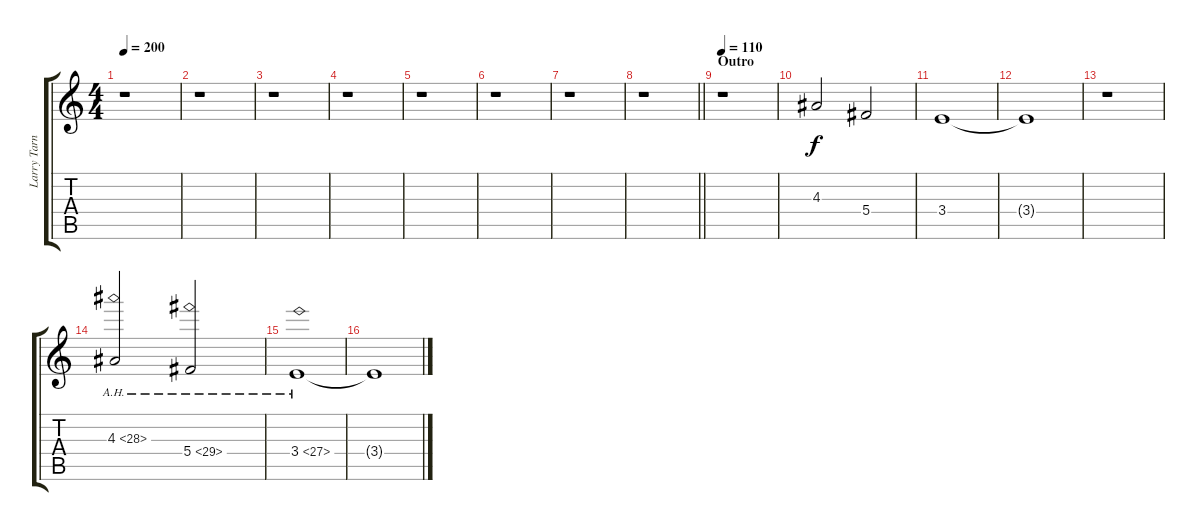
\track ("Larry Tarnowski" "Larry Tarn") {instrument distortionguitar}
\staff {score tabs}
\tuning (Eb4 Bb3 Gb3 Db3 Ab2 Eb2) {hide}
\ts (4 4)
\tempo 200
\clef g2
\ks c
r.1{dy f} |
r.1 |
r.1 |
r.1 |
r.1 |
r.1 |
r.1 |
\barLineRight lightlight
r.1 |
\section ("" "Outro")
\tempo 110
r.1 |
4.3.2 5.4.2 |
3.4.1 |
3.4{t}.1 |
r.1 |
4.3{ah 24}.2 5.4{ah 24}.2 |
3.4{ah 24}.1 |
3.4{t}.1
